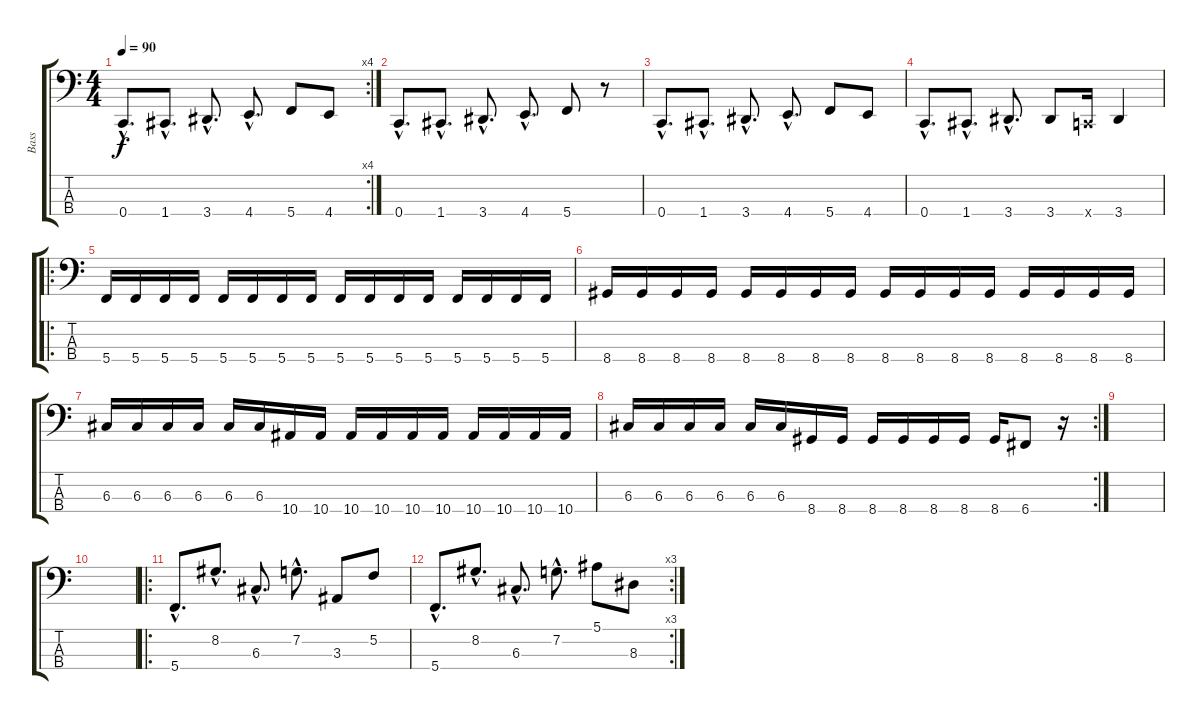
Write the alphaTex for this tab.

\track ("Bass" "Bass") {instrument electricbasspick}
\staff {score tabs}
\tuning (F2 C2 G1 C1) {hide}
\rc 4
\ts (4 4)
\tempo 90
\clef f4
\ks c
0.4{hac}.8{d dy f} 1.4{hac}.8{d} 3.4{hac}.8{d} 4.4{hac}.8{d} 5.4.8 4.4.8 |
0.4{hac}.8{d} 1.4{hac}.8{d} 3.4{hac}.8{d} 4.4{hac}.8{d} 5.4.8 r.8 |
0.4{hac}.8{d} 1.4{hac}.8{d} 3.4{hac}.8{d} 4.4{hac}.8{d} 5.4.8 4.4.8 |
0.4{hac}.8{d} 1.4{hac}.8{d} 3.4{hac}.8{d} 3.4.8 0.4{x}.16 3.4.4 |
\ro
5.4.16 5.4.16 5.4.16 5.4.16 5.4.16 5.4.16 5.4.16 5.4.16 5.4.16 5.4.16 5.4.16 5.4.16 5.4.16 5.4.16 5.4.16 5.4.16 |
8.4.16 8.4.16 8.4.16 8.4.16 8.4.16 8.4.16 8.4.16 8.4.16 8.4.16 8.4.16 8.4.16 8.4.16 8.4.16 8.4.16 8.4.16 8.4.16 |
6.3.16 6.3.16 6.3.16 6.3.16 6.3.16 6.3.16 10.4.16 10.4.16 10.4.16 10.4.16 10.4.16 10.4.16 10.4.16 10.4.16 10.4.16 10.4.16 |
\rc 2
6.3.16 6.3.16 6.3.16 6.3.16 6.3.16 6.3.16 8.4.16 8.4.16 8.4.16 8.4.16 8.4.16 8.4.16 8.4.16 6.4.8 r.16 |
|
|
\ro
5.4{hac}.8{d} 8.2{hac}.8{d} 6.3{hac}.8{d} 7.2{hac}.8{d} 3.3.8 5.2.8 |
\rc 3
5.4{hac}.8{d} 8.2{hac}.8{d} 6.3{hac}.8{d} 7.2{hac}.8{d} 5.1.8 8.3.8
